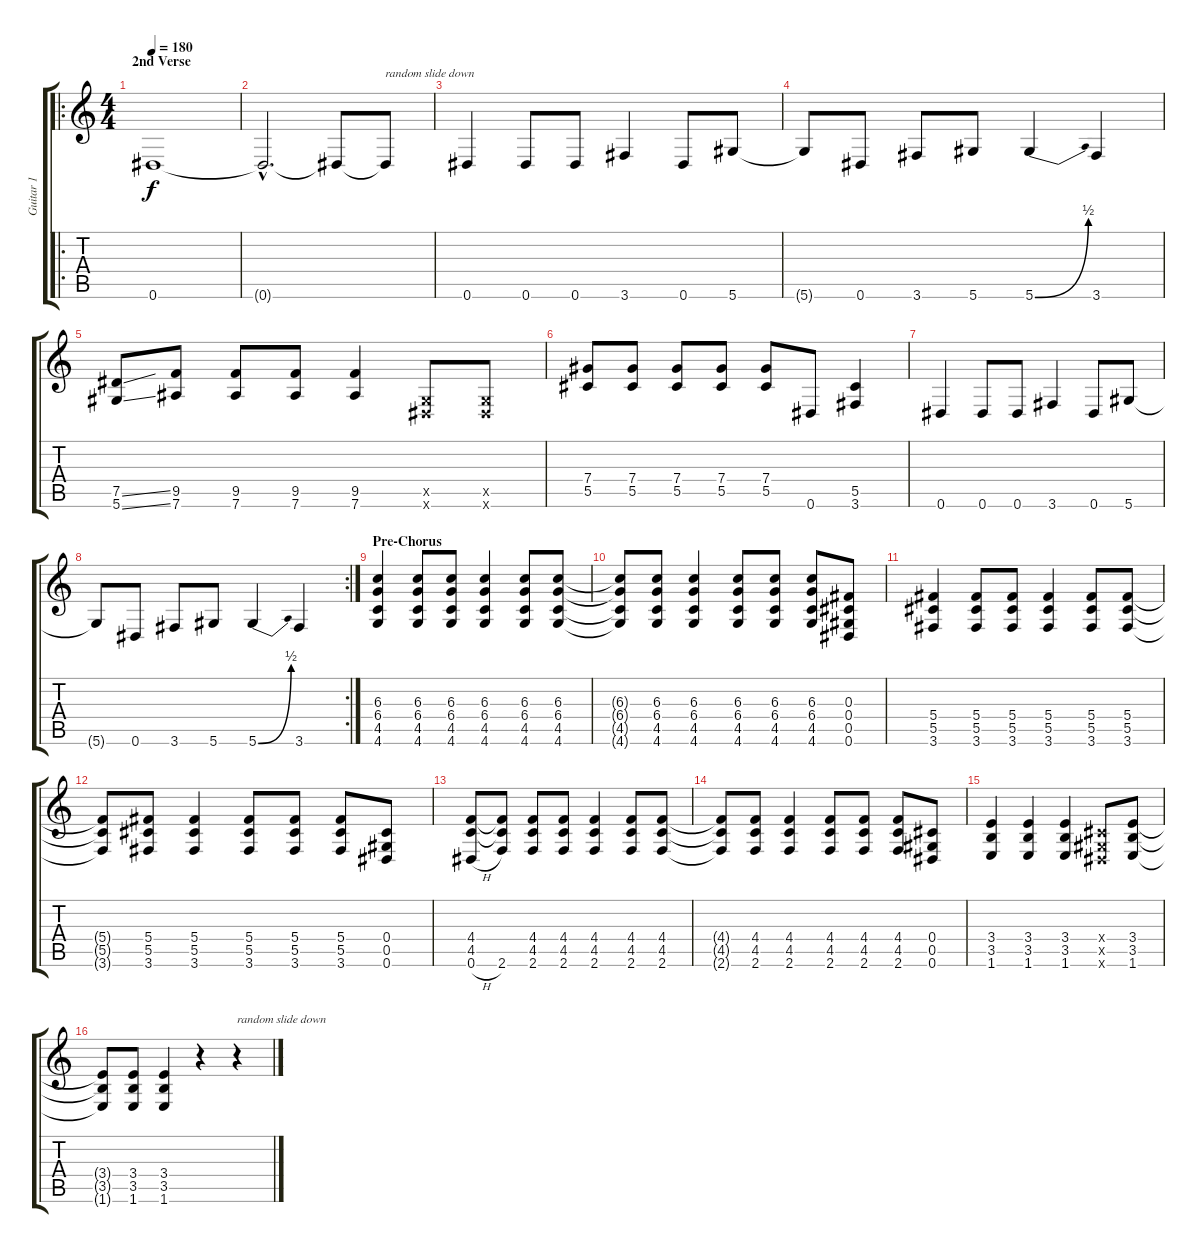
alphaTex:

\track ("Guitar 1" "Guitar 1") {instrument distortionguitar}
\staff {score tabs}
\tuning (Eb4 Bb3 Gb3 Db3 Ab2 Eb2) {hide}
\ro
\ts (4 4)
\section ("" "2nd Verse")
\tempo 180
\clef g2
\ks c
0.6.1{dy f} |
0.6{hac t}.2{d} 0.6{t}.8 0.6{t}.8{txt "random slide down"} |
0.6.4 0.6.8 0.6.8 3.6.4 0.6.8 5.6.8 |
5.6{t}.8 0.6.8 3.6.8 5.6.8 5.6{be (bend 0 0 60 2)}.4 3.6.4 |
(7.5{ss} 5.6{ss}).8 (9.5 7.6).8 (9.5 7.6).8 (9.5 7.6).8 (9.5 7.6).4 (0.5{x} 0.6{x}).8 (0.5{x} 0.6{x}).8 |
(7.4 5.5).8 (7.4 5.5).8 (7.4 5.5).8 (7.4 5.5).8 (7.4 5.5).8 0.6.8 (5.5 3.6).4 |
0.6.4 0.6.8 0.6.8 3.6.4 0.6.8 5.6.8 |
\rc 2
5.6{t}.8 0.6.8 3.6.8 5.6.8 5.6{be (bend 0 0 60 2)}.4 3.6.4 |
\section ("" "Pre-Chorus")
(6.3 6.4 4.5 4.6).4 (6.3 6.4 4.5 4.6).8 (6.3 6.4 4.5 4.6).8 (6.3 6.4 4.5 4.6).4 (6.3 6.4 4.5 4.6).8 (6.3 6.4 4.5 4.6).8 |
(6.3{t} 6.4{t} 4.5{t} 4.6{t}).8 (6.3 6.4 4.5 4.6).8 (6.3 6.4 4.5 4.6).4 (6.3 6.4 4.5 4.6).8 (6.3 6.4 4.5 4.6).8 (6.3 6.4 4.5 4.6).8 (0.3 0.4 0.5 0.6).8 |
(5.4 5.5 3.6).4 (5.4 5.5 3.6).8 (5.4 5.5 3.6).8 (5.4 5.5 3.6).4 (5.4 5.5 3.6).8 (5.4 5.5 3.6).8 |
(5.4{t} 5.5{t} 3.6{t}).8 (5.4 5.5 3.6).8 (5.4 5.5 3.6).4 (5.4 5.5 3.6).8 (5.4 5.5 3.6).8 (5.4 5.5 3.6).8 (0.4 0.5 0.6).8 |
(4.4 4.5 0.6{h}).8 (4.4{t} 4.5{t} 2.6).8 (4.4 4.5 2.6).8 (4.4 4.5 2.6).8 (4.4 4.5 2.6).4 (4.4 4.5 2.6).8 (4.4 4.5 2.6).8 |
(4.4{t} 4.5{t} 2.6{t}).8 (4.4 4.5 2.6).8 (4.4 4.5 2.6).4 (4.4 4.5 2.6).8 (4.4 4.5 2.6).8 (4.4 4.5 2.6).8 (0.4 0.5 0.6).8 |
(3.4 3.5 1.6).4 (3.4 3.5 1.6).4 (3.4 3.5 1.6).4 (0.4{x} 0.5{x} 0.6{x}).8 (3.4 3.5 1.6).8 |
(3.4{t} 3.5{t} 1.6{t}).8 (3.4 3.5 1.6).8 (3.4 3.5 1.6).4 r.4 r.4{txt "random slide down"}
